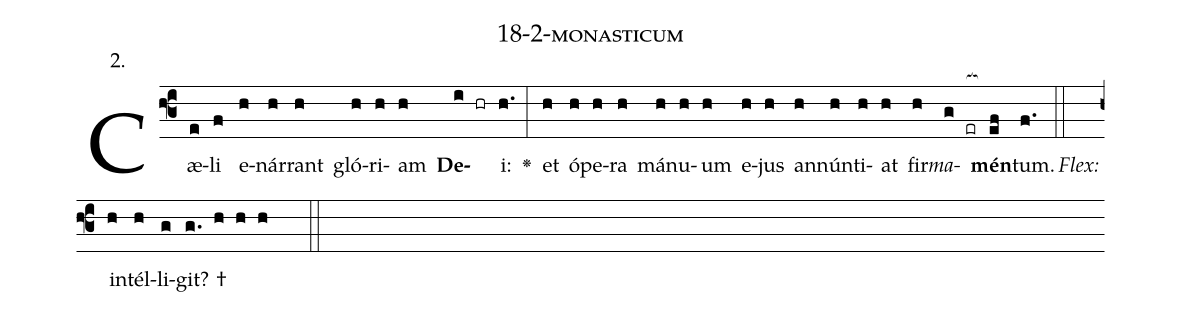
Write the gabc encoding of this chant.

name: 18-2-monasticum;
annotation: 2.;
%%
(f3)Cæ(e)li(f) e(h)nár(h)rant(h) gló(h)ri(h)am(h) <b>De</b>(i hr)i:(h.) <v>\greheightstar</v>(:) et(h) ó(h)pe(h)ra(h) má(h)nu(h)um(h) e(h)jus(h) an(h)nún(h)ti(h)at(h) fir(h)<i>ma</i>(g er[ocb:1{])<b>mén</b>(ef[ocb:0}])tum.(f.) (::)
<i>Flex:</i>()  in(h)tél(h)li(g)git? †(g. h h h  ::)

%E(h) u(h) o(h) u(g) a(ef) e.(f.) (::)
